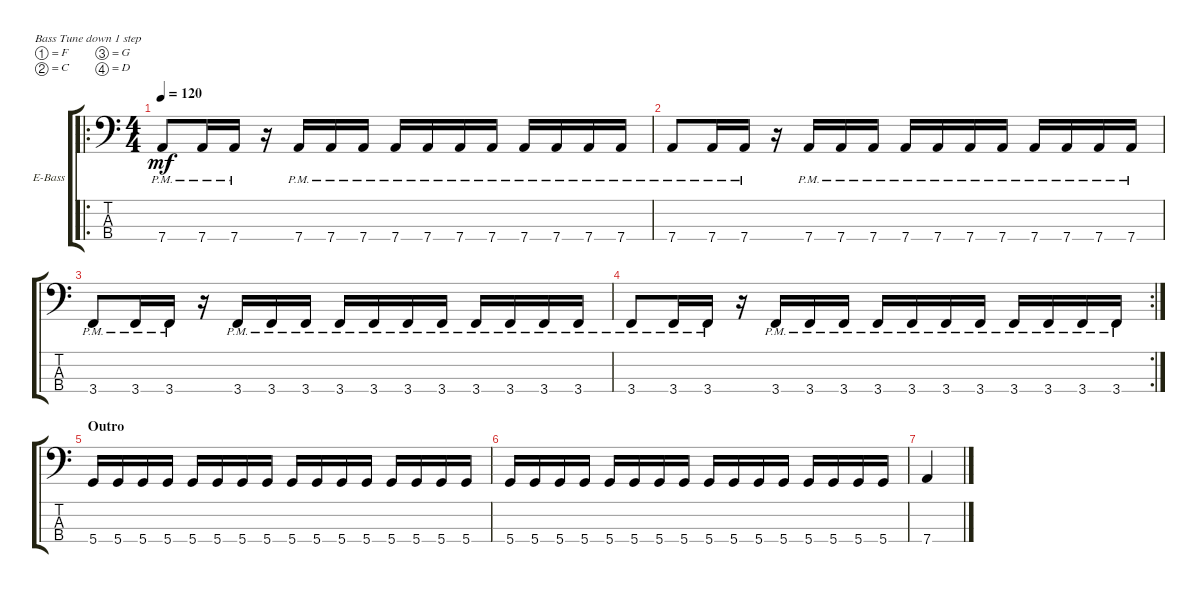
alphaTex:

\defaultSystemsLayout 4
\bracketExtendMode groupsimilarinstruments
\firstSystemTrackNameOrientation horizontal
\otherSystemsTrackNameOrientation horizontal
\track ("Anders Kjølholm" "E-Bass") {instrument electricbassfinger}
\staff {score tabs}
\tuning (F2 C2 G1 D1)
\ro
\ts (4 4)
\tempo 120
\clef f4
\ks c
7.4{pm}.8{dy mf} 7.4{pm}.16 7.4{pm}.16 r.16 7.4{pm}.16 7.4{pm}.16 7.4{pm}.16 7.4{pm}.16 7.4{pm}.16 7.4{pm}.16 7.4{pm}.16 7.4{pm}.16 7.4{pm}.16 7.4{pm}.16 7.4{pm}.16 |
7.4{pm}.8 7.4{pm}.16 7.4{pm}.16 r.16 7.4{pm}.16 7.4{pm}.16 7.4{pm}.16 7.4{pm}.16 7.4{pm}.16 7.4{pm}.16 7.4{pm}.16 7.4{pm}.16 7.4{pm}.16 7.4{pm}.16 7.4{pm}.16 |
3.4{pm}.8 3.4{pm}.16 3.4{pm}.16 r.16 3.4{pm}.16 3.4{pm}.16 3.4{pm}.16 3.4{pm}.16 3.4{pm}.16 3.4{pm}.16 3.4{pm}.16 3.4{pm}.16 3.4{pm}.16 3.4{pm}.16 3.4{pm}.16 |
\rc 2
3.4{pm}.8 3.4{pm}.16 3.4{pm}.16 r.16 3.4{pm}.16 3.4{pm}.16 3.4{pm}.16 3.4{pm}.16 3.4{pm}.16 3.4{pm}.16 3.4{pm}.16 3.4{pm}.16 3.4{pm}.16 3.4{pm}.16 3.4{pm}.16 |
\section ("" "Outro")
5.4.16 5.4.16 5.4.16 5.4.16 5.4.16 5.4.16 5.4.16 5.4.16 5.4.16 5.4.16 5.4.16 5.4.16 5.4.16 5.4.16 5.4.16 5.4.16 |
5.4.16 5.4.16 5.4.16 5.4.16 5.4.16 5.4.16 5.4.16 5.4.16 5.4.16 5.4.16 5.4.16 5.4.16 5.4.16 5.4.16 5.4.16 5.4.16 |
7.4.4
